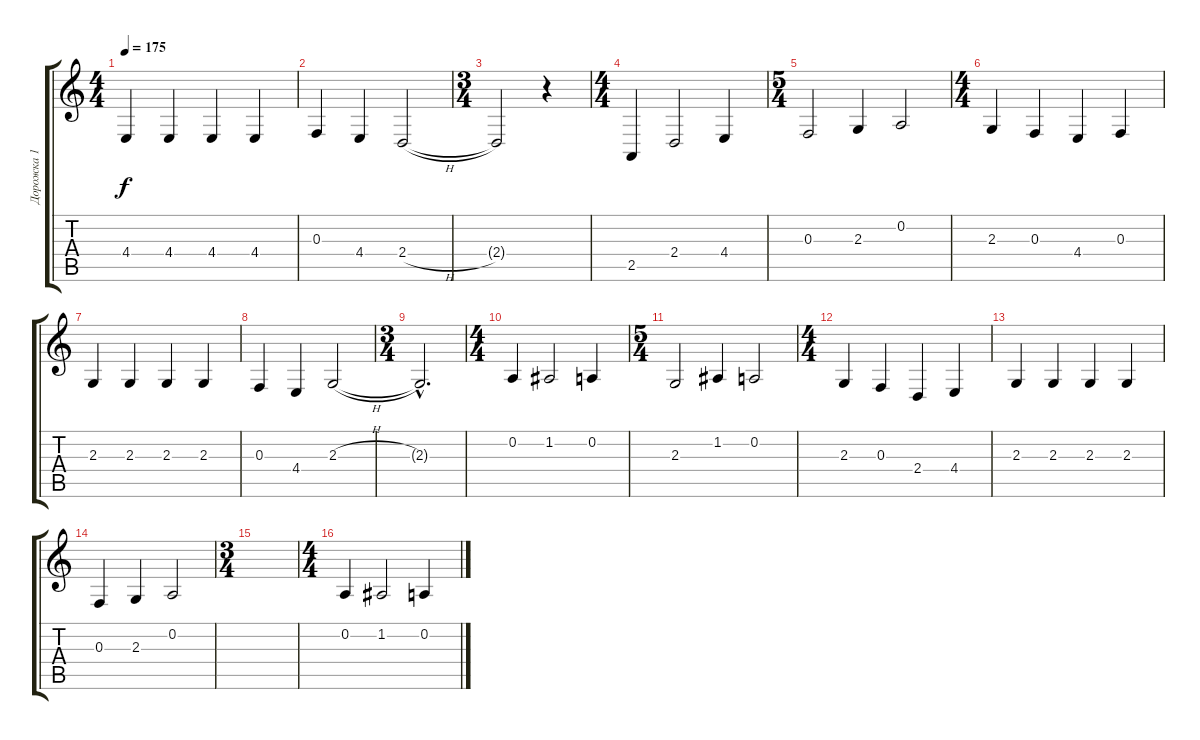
\track ("Дорожка 1" "Дорожка 1") {instrument stringensemble1}
\staff {score tabs}
\tuning (D4 A3 F3 C3 G2 D2) {hide}
\ts (4 4)
\tempo 175
\clef g2
\ks c
4.4.4{dy f} 4.4.4 4.4.4 4.4.4 |
0.3.4 4.4.4 2.4{h}.2 |
\ts (3 4)
2.4{t}.2 r.4 |
\ts (4 4)
2.5.4 2.4.2 4.4.4 |
\ts (5 4)
0.3.2 2.3.4 0.2.2 |
\ts (4 4)
2.3.4 0.3.4 4.4.4 0.3.4 |
2.3.4 2.3.4 2.3.4 2.3.4 |
0.3.4 4.4.4 2.3{h}.2 |
\ts (3 4)
2.3{hac t}.2{d} |
\ts (4 4)
0.2.4 1.2.2 0.2.4 |
\ts (5 4)
2.3.2 1.2.4 0.2.2 |
\ts (4 4)
2.3.4 0.3.4 2.4.4 4.4.4 |
2.3.4 2.3.4 2.3.4 2.3.4 |
0.3.4 2.3.4 0.2.2 |
\ts (3 4)
|
\ts (4 4)
0.2.4 1.2.2 0.2.4
